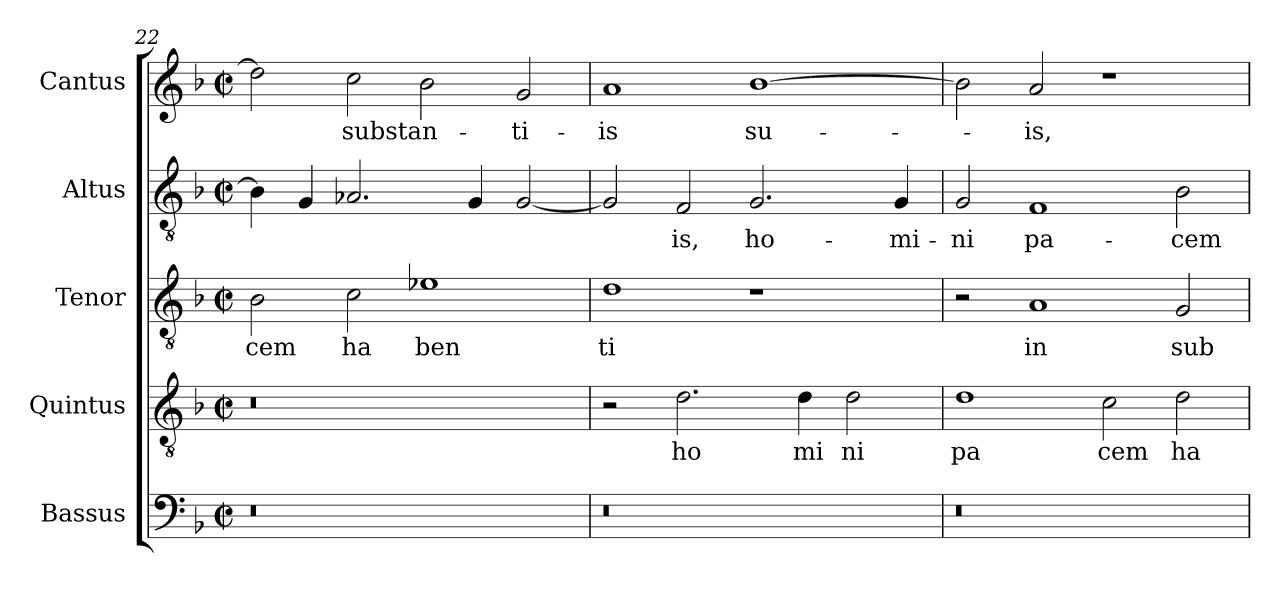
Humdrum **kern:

**kern	**kern	**text	**kern	**text	**kern	**text	**kern	**text
*part5	*part4	*part4	*part3	*part3	*part2	*part2	*part1	*part1
*staff5	*staff4	*staff4	*staff3	*staff3	*staff2	*staff2	*staff1	*staff1
*I"Bassus	*I"Quintus	*	*I"Tenor	*	*I"Altus	*	*I"Cantus	*
*clefF4	*clefGv2	*	*clefGv2	*	*clefGv2	*	*clefG2	*
*k[b-]	*k[b-]	*	*k[b-]	*	*k[b-]	*	*k[b-]	*
*F:	*F:	*	*F:	*	*F:	*	*F:	*
*M2/2	*M2/2	*	*M2/2	*	*M2/2	*	*M2/2	*
*met(c|)	*met(c|)	*	*met(c|)	*	*met(c|)	*	*met(c|)	*
=22	=22	=22	=22	=22	=22	=22	=22	=22
!	!	!	!	!LO:LY:b:cj	!	!	!	!
0r	0r	.	2B-\	cem	4B-\]	.	2dd\]	.
.	.	.	.	.	4G/	.	.	.
!	!	!	!	!LO:LY:b:cj	!	!	!	!LO:LY:b
.	.	.	2c\	ha	2.A-X/	.	2cc\	substan-
!	!	!	!	!LO:LY:b:cj	!	!	!	!
.	.	.	1e-X	ben	.	.	2b-\	.
.	.	.	.	.	4G/	.	.	.
!	!	!	!	!	!	!	!	!LO:LY:b:cj
.	.	.	.	.	[<2G/	.	2g/	-ti-
=23	=23	=23	=23	=23	=23	=23	=23	=23
!	!	!	!	!LO:LY:b:cj	!	!	!	!LO:LY:b:cj
0r	2r	.	1d	ti	2G/]	.	1a	-is
!	!	!LO:LY:b:cj	!	!	!	!LO:LY:b:cj	!	!
.	2.d\	ho	.	.	2F/	-is,	.	.
!	!	!	!	!	!	!LO:LY:b:cj	!	!LO:LY:b:cj
.	.	.	1r	.	2.G/	ho-	[>1b-	su-
!	!	!LO:LY:b:cj	!	!	!	!	!	!
.	4d\	mi	.	.	.	.	.	.
!	!	!LO:LY:b:cj	!	!	!	!	!	!
.	2d\	ni	.	.	.	.	.	.
!	!	!	!	!	!	!LO:LY:b:cj	!	!
.	.	.	.	.	4G/	-mi-	.	.
=24	=24	=24	=24	=24	=24	=24	=24	=24
!	!	!LO:LY:b:cj	!	!	!	!LO:LY:b:cj	!	!
0r	1d	pa	2r	.	2G/	-ni	2b-\]	.
!	!	!	!	!LO:LY:b:cj	!	!LO:LY:b:cj	!	!LO:LY:b:cj
.	.	.	1A	in	1F	pa-	2a/	-is,
!	!	!LO:LY:b:cj	!	!	!	!	!	!
.	2c\	cem	.	.	.	.	1r	.
!	!	!LO:LY:b:cj	!	!LO:LY:b:cj	!	!LO:LY:b:cj	!	!
.	2d\	ha	2G/	sub	2B-\	-cem	.	.
=	=	=	=	=	=	=	=	=
*-	*-	*-	*-	*-	*-	*-	*-	*-
